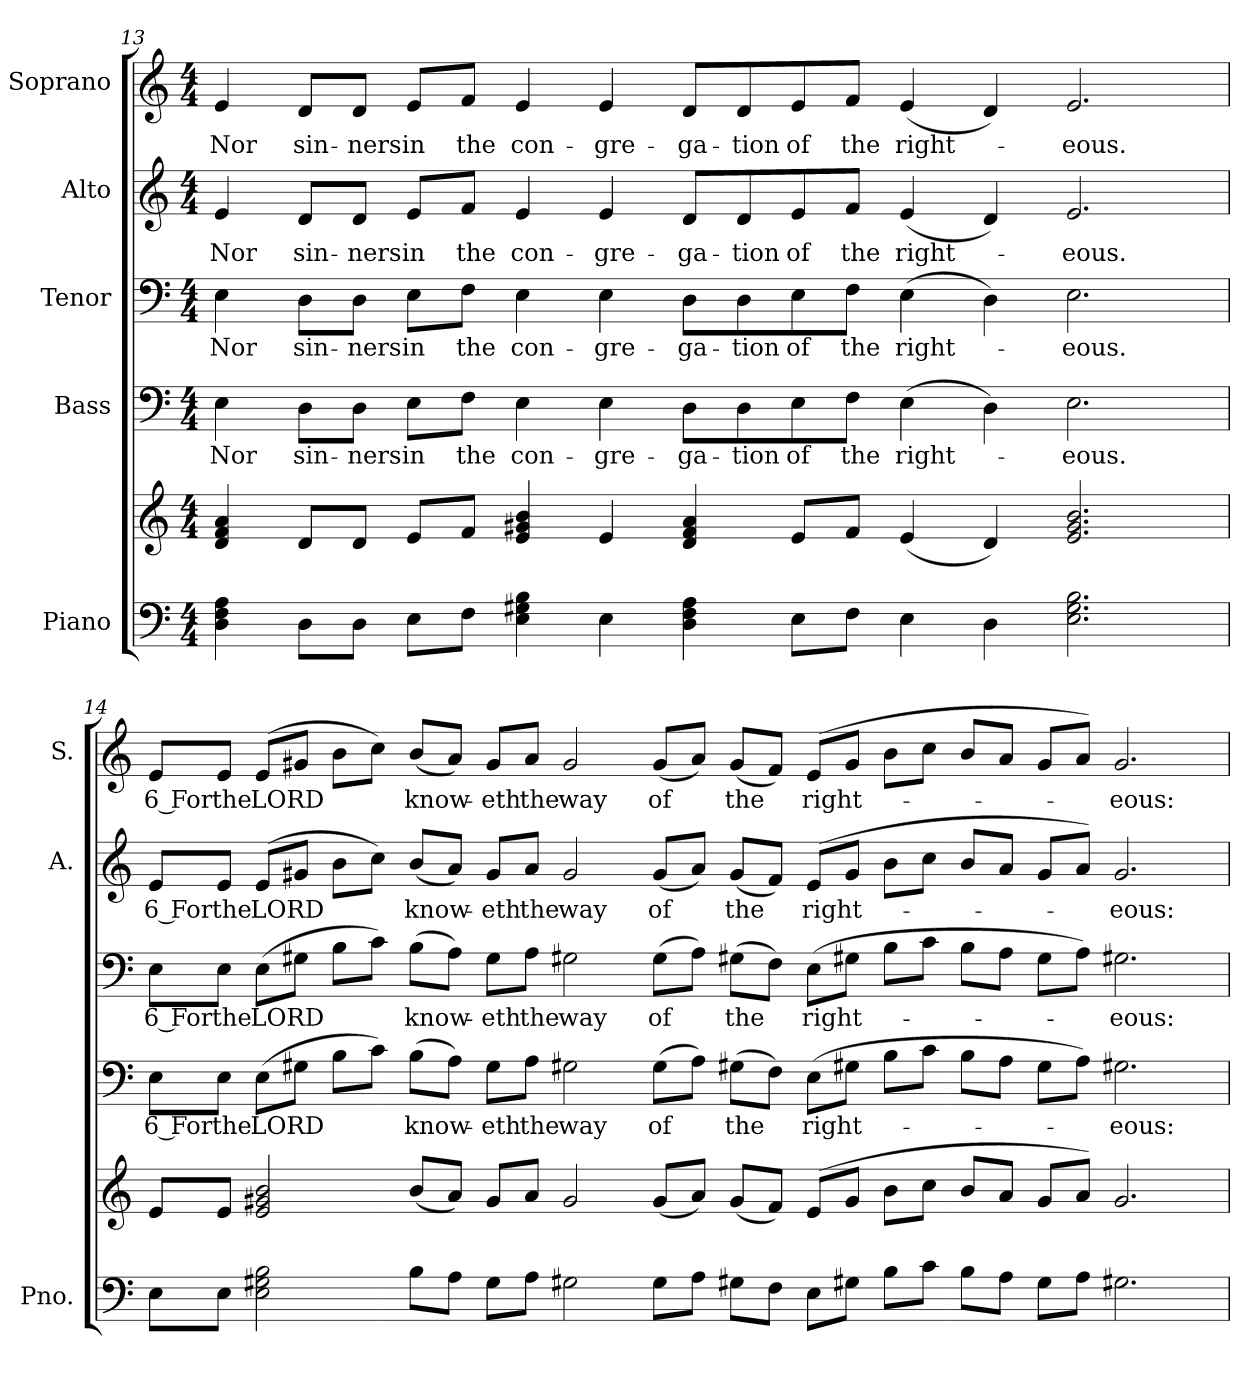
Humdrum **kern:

**kern	**kern	**kern	**text	**kern	**text	**kern	**text	**kern	**text
*part5	*part5	*part4	*part4	*part3	*part3	*part2	*part2	*part1	*part1
*staff6	*staff5	*staff4	*staff4	*staff3	*staff3	*staff2	*staff2	*staff1	*staff1
*I"Piano	*	*I"Bass	*	*I"Tenor	*	*I"Alto	*	*I"Soprano	*
*I'Pno.	*	*	*	*	*	*I'A.	*	*I'S.	*
!!LO:PB:g=z
*clefF4	*clefG2	*clefF4	*	*clefF4	*	*clefG2	*	*clefG2	*
*k[]	*k[]	*k[]	*	*k[]	*	*k[]	*	*k[]	*
*C:	*C:	*C:	*	*C:	*	*C:	*	*C:	*
*M4/4	*M4/4	*M4/4	*	*M4/4	*	*M4/4	*	*M4/4	*
=13	=13	=13	=13	=13	=13	=13	=13	=13	=13
!	!	!	!LO:LY:b:color=#000000	!	!	!	!	!	!
!	!	!	!	!	!LO:LY:b:color=#000000	!	!	!	!
!	!	!	!	!	!	!	!LO:LY:b:color=#000000	!	!
!	!	!	!	!	!	!	!	!	!LO:LY:b:color=#000000
4Di\ 4Fi 4Ai	4di/ 4fi 4ai	4Ei\	Nor	4Ei\	Nor	4ei/	Nor	4ei/	Nor
!	!	!	!LO:LY:b:color=#000000	!	!	!	!	!	!
!	!	!	!	!	!LO:LY:b:color=#000000	!	!	!	!
!	!	!	!	!	!	!	!LO:LY:b:color=#000000	!	!
!	!	!	!	!	!	!	!	!	!LO:LY:b:color=#000000
8Di\L	8di/L	8Di\L	sin-	8Di\L	sin-	8di/L	sin-	8di/L	sin-
!	!	!	!LO:LY:b:color=#000000	!	!	!	!	!	!
!	!	!	!	!	!LO:LY:b:color=#000000	!	!	!	!
!	!	!	!	!	!	!	!LO:LY:b:color=#000000	!	!
!	!	!	!	!	!	!	!	!	!LO:LY:b:color=#000000
8Di\J	8di/J	8Di\J	-ners	8Di\J	-ners	8di/J	-ners	8di/J	-ners
!	!	!	!LO:LY:b:color=#000000	!	!	!	!	!	!
!	!	!	!	!	!LO:LY:b:color=#000000	!	!	!	!
!	!	!	!	!	!	!	!LO:LY:b:color=#000000	!	!
!	!	!	!	!	!	!	!	!	!LO:LY:b:color=#000000
8Ei\L	8ei/L	8Ei\L	in	8Ei\L	in	8ei/L	in	8ei/L	in
!	!	!	!LO:LY:b:color=#000000	!	!	!	!	!	!
!	!	!	!	!	!LO:LY:b:color=#000000	!	!	!	!
!	!	!	!	!	!	!	!LO:LY:b:color=#000000	!	!
!	!	!	!	!	!	!	!	!	!LO:LY:b:color=#000000
8Fi\J	8fi/J	8Fi\J	the	8Fi\J	the	8fi/J	the	8fi/J	the
!	!	!	!LO:LY:b:color=#000000	!	!	!	!	!	!
!	!	!	!	!	!LO:LY:b:color=#000000	!	!	!	!
!	!	!	!	!	!	!	!LO:LY:b:color=#000000	!	!
!	!	!	!	!	!	!	!	!	!LO:LY:b:color=#000000
4Ei\ 4G#Xi 4Bi	4ei/ 4g#Xi 4bi	4Ei\	con-	4Ei\	con-	4ei/	con-	4ei/	con-
!	!	!	!LO:LY:b:color=#000000	!	!	!	!	!	!
!	!	!	!	!	!LO:LY:b:color=#000000	!	!	!	!
!	!	!	!	!	!	!	!LO:LY:b:color=#000000	!	!
!	!	!	!	!	!	!	!	!	!LO:LY:b:color=#000000
4Ei\	4ei/	4Ei\	-gre-	4Ei\	-gre-	4ei/	-gre-	4ei/	-gre-
!	!	!	!LO:LY:b:color=#000000	!	!	!	!	!	!
!	!	!	!	!	!LO:LY:b:color=#000000	!	!	!	!
!	!	!	!	!	!	!	!LO:LY:b:color=#000000	!	!
!	!	!	!	!	!	!	!	!	!LO:LY:b:color=#000000
4Di\ 4Fi 4Ai	4di/ 4fi 4ai	8Di\L	-ga-	8Di\L	-ga-	8di/L	-ga-	8di/L	-ga-
!	!	!	!LO:LY:b:color=#000000	!	!	!	!	!	!
!	!	!	!	!	!LO:LY:b:color=#000000	!	!	!	!
!	!	!	!	!	!	!	!LO:LY:b:color=#000000	!	!
!	!	!	!	!	!	!	!	!	!LO:LY:b:color=#000000
.	.	8Di\	-tion	8Di\	-tion	8di/	-tion	8di/	-tion
!	!	!	!LO:LY:b:color=#000000	!	!	!	!	!	!
!	!	!	!	!	!LO:LY:b:color=#000000	!	!	!	!
!	!	!	!	!	!	!	!LO:LY:b:color=#000000	!	!
!	!	!	!	!	!	!	!	!	!LO:LY:b:color=#000000
8Ei\L	8ei/L	8Ei\	of	8Ei\	of	8ei/	of	8ei/	of
!	!	!	!LO:LY:b:color=#000000	!	!	!	!	!	!
!	!	!	!	!	!LO:LY:b:color=#000000	!	!	!	!
!	!	!	!	!	!	!	!LO:LY:b:color=#000000	!	!
!	!	!	!	!	!	!	!	!	!LO:LY:b:color=#000000
8Fi\J	8fi/J	8Fi\J	the	8Fi\J	the	8fi/J	the	8fi/J	the
!	!	!	!LO:LY:b:color=#000000	!	!	!	!	!	!
!	!	!	!	!	!LO:LY:b:color=#000000	!	!	!	!
!	!	!	!	!	!	!	!LO:LY:b:color=#000000	!	!
!	!	!	!	!	!	!	!	!	!LO:LY:b:color=#000000
4Ei\	(4ei/	(4Ei\	right-	(4Ei\	right-	(4ei/	right-	(4ei/	right-
4Di\	4di/)	4Di\)	.	4Di\)	.	4di/)	.	4di/)	.
!	!	!	!LO:LY:b:color=#000000	!	!	!	!	!	!
!	!	!	!	!	!LO:LY:b:color=#000000	!	!	!	!
!	!	!	!	!	!	!	!LO:LY:b:color=#000000	!	!
!	!	!	!	!	!	!	!	!	!LO:LY:b:color=#000000
2.Ei\ 2.G#i 2.Bi	2.ei/ 2.g#i 2.bi	2.Ei\	-eous.	2.Ei\	-eous.	2.ei/	-eous.	2.ei/	-eous.
=14	=14	=14	=14	=14	=14	=14	=14	=14	=14
!	!	!	!LO:LY:b:color=#000000	!	!	!	!	!	!
!	!	!	!	!	!LO:LY:b:color=#000000	!	!	!	!
!	!	!	!	!	!	!	!LO:LY:b:color=#000000	!	!
!	!	!	!	!	!	!	!	!	!LO:LY:b:color=#000000
8Ei\L	8ei/L	8Ei\L	6 For	8Ei\L	6 For	8ei/L	6 For	8ei/L	6 For
!	!	!	!LO:LY:b:color=#000000	!	!	!	!	!	!
!	!	!	!	!	!LO:LY:b:color=#000000	!	!	!	!
!	!	!	!	!	!	!	!LO:LY:b:color=#000000	!	!
!	!	!	!	!	!	!	!	!	!LO:LY:b:color=#000000
8Ei\J	8ei/J	8Ei\J	the	8Ei\J	the	8ei/J	the	8ei/J	the
!	!	!	!LO:LY:b:color=#000000	!	!	!	!	!	!
!	!	!	!	!	!LO:LY:b:color=#000000	!	!	!	!
!	!	!	!	!	!	!	!LO:LY:b:color=#000000	!	!
!	!	!	!	!	!	!	!	!	!LO:LY:b:color=#000000
2Ei\ 2G#Xi 2Bi	2ei/ 2g#Xi 2bi	(8Ei\L	LORD	(8Ei\L	LORD	(8ei/L	LORD	(8ei/L	LORD
.	.	8G#Xi\J	.	8G#Xi\J	.	8g#Xi/J	.	8g#Xi/J	.
.	.	8Bi\L	.	8Bi\L	.	8bi\L	.	8bi\L	.
.	.	8ci\J)	.	8ci\J)	.	8cci\J)	.	8cci\J)	.
!	!	!	!LO:LY:b:color=#000000	!	!	!	!	!	!
!	!	!	!	!	!LO:LY:b:color=#000000	!	!	!	!
!	!	!	!	!	!	!	!LO:LY:b:color=#000000	!	!
!	!	!	!	!	!	!	!	!	!LO:LY:b:color=#000000
8Bi\L	(8bi/L	(8Bi\L	know-	(8Bi\L	know-	(8bi/L	know-	(8bi/L	know-
8Ai\J	8ai/J)	8Ai\J)	.	8Ai\J)	.	8ai/J)	.	8ai/J)	.
!	!	!	!LO:LY:b:color=#000000	!	!	!	!	!	!
!	!	!	!	!	!LO:LY:b:color=#000000	!	!	!	!
!	!	!	!	!	!	!	!LO:LY:b:color=#000000	!	!
!	!	!	!	!	!	!	!	!	!LO:LY:b:color=#000000
8G#i\L	8g#i/L	8G#i\L	-eth	8G#i\L	-eth	8g#i/L	-eth	8g#i/L	-eth
!	!	!	!LO:LY:b:color=#000000	!	!	!	!	!	!
!	!	!	!	!	!LO:LY:b:color=#000000	!	!	!	!
!	!	!	!	!	!	!	!LO:LY:b:color=#000000	!	!
!	!	!	!	!	!	!	!	!	!LO:LY:b:color=#000000
8Ai\J	8ai/J	8Ai\J	the	8Ai\J	the	8ai/J	the	8ai/J	the
!	!	!	!LO:LY:b:color=#000000	!	!	!	!	!	!
!	!	!	!	!	!LO:LY:b:color=#000000	!	!	!	!
!	!	!	!	!	!	!	!LO:LY:b:color=#000000	!	!
!	!	!	!	!	!	!	!	!	!LO:LY:b:color=#000000
2G#Xi\	2g#i/	2G#Xi\	way	2G#Xi\	way	2g#i/	way	2g#i/	way
!	!	!	!LO:LY:b:color=#000000	!	!	!	!	!	!
!	!	!	!	!	!LO:LY:b:color=#000000	!	!	!	!
!	!	!	!	!	!	!	!LO:LY:b:color=#000000	!	!
!	!	!	!	!	!	!	!	!	!LO:LY:b:color=#000000
8G#i\L	(8g#i/L	(8G#i\L	of	(8G#i\L	of	(8g#i/L	of	(8g#i/L	of
8Ai\J	8ai/J)	8Ai\J)	.	8Ai\J)	.	8ai/J)	.	8ai/J)	.
!	!	!	!LO:LY:b:color=#000000	!	!	!	!	!	!
!	!	!	!	!	!LO:LY:b:color=#000000	!	!	!	!
!	!	!	!	!	!	!	!LO:LY:b:color=#000000	!	!
!	!	!	!	!	!	!	!	!	!LO:LY:b:color=#000000
8G#Xi\L	(8g#i/L	(8G#Xi\L	the	(8G#Xi\L	the	(8g#i/L	the	(8g#i/L	the
8Fi\J	8fi/J)	8Fi\J)	.	8Fi\J)	.	8fi/J)	.	8fi/J)	.
!	!	!	!LO:LY:b:color=#000000	!	!	!	!	!	!
!	!	!	!	!	!LO:LY:b:color=#000000	!	!	!	!
!	!	!	!	!	!	!	!LO:LY:b:color=#000000	!	!
!	!	!	!	!	!	!	!	!	!LO:LY:b:color=#000000
8Ei\L	(8ei/L	(8Ei\L	right-	(8Ei\L	right-	(8ei/L	right-	(8ei/L	right-
8G#Xi\J	8g#i/J	8G#Xi\J	.	8G#Xi\J	.	8g#i/J	.	8g#i/J	.
8Bi\L	8bi\L	8Bi\L	.	8Bi\L	.	8bi\L	.	8bi\L	.
8ci\J	8cci\J	8ci\J	.	8ci\J	.	8cci\J	.	8cci\J	.
8Bi\L	8bi/L	8Bi\L	.	8Bi\L	.	8bi/L	.	8bi/L	.
8Ai\J	8ai/J	8Ai\J	.	8Ai\J	.	8ai/J	.	8ai/J	.
8G#i\L	8g#i/L	8G#i\L	.	8G#i\L	.	8g#i/L	.	8g#i/L	.
8Ai\J	8ai/J)	8Ai\J)	.	8Ai\J)	.	8ai/J)	.	8ai/J)	.
!	!	!	!LO:LY:b:color=#000000	!	!	!	!	!	!
!	!	!	!	!	!LO:LY:b:color=#000000	!	!	!	!
!	!	!	!	!	!	!	!LO:LY:b:color=#000000	!	!
!	!	!	!	!	!	!	!	!	!LO:LY:b:color=#000000
2.G#Xi\	2.g#i/	2.G#Xi\	-eous:	2.G#Xi\	-eous:	2.g#i/	-eous:	2.g#i/	-eous:
=	=	=	=	=	=	=	=	=	=
*-	*-	*-	*-	*-	*-	*-	*-	*-	*-
